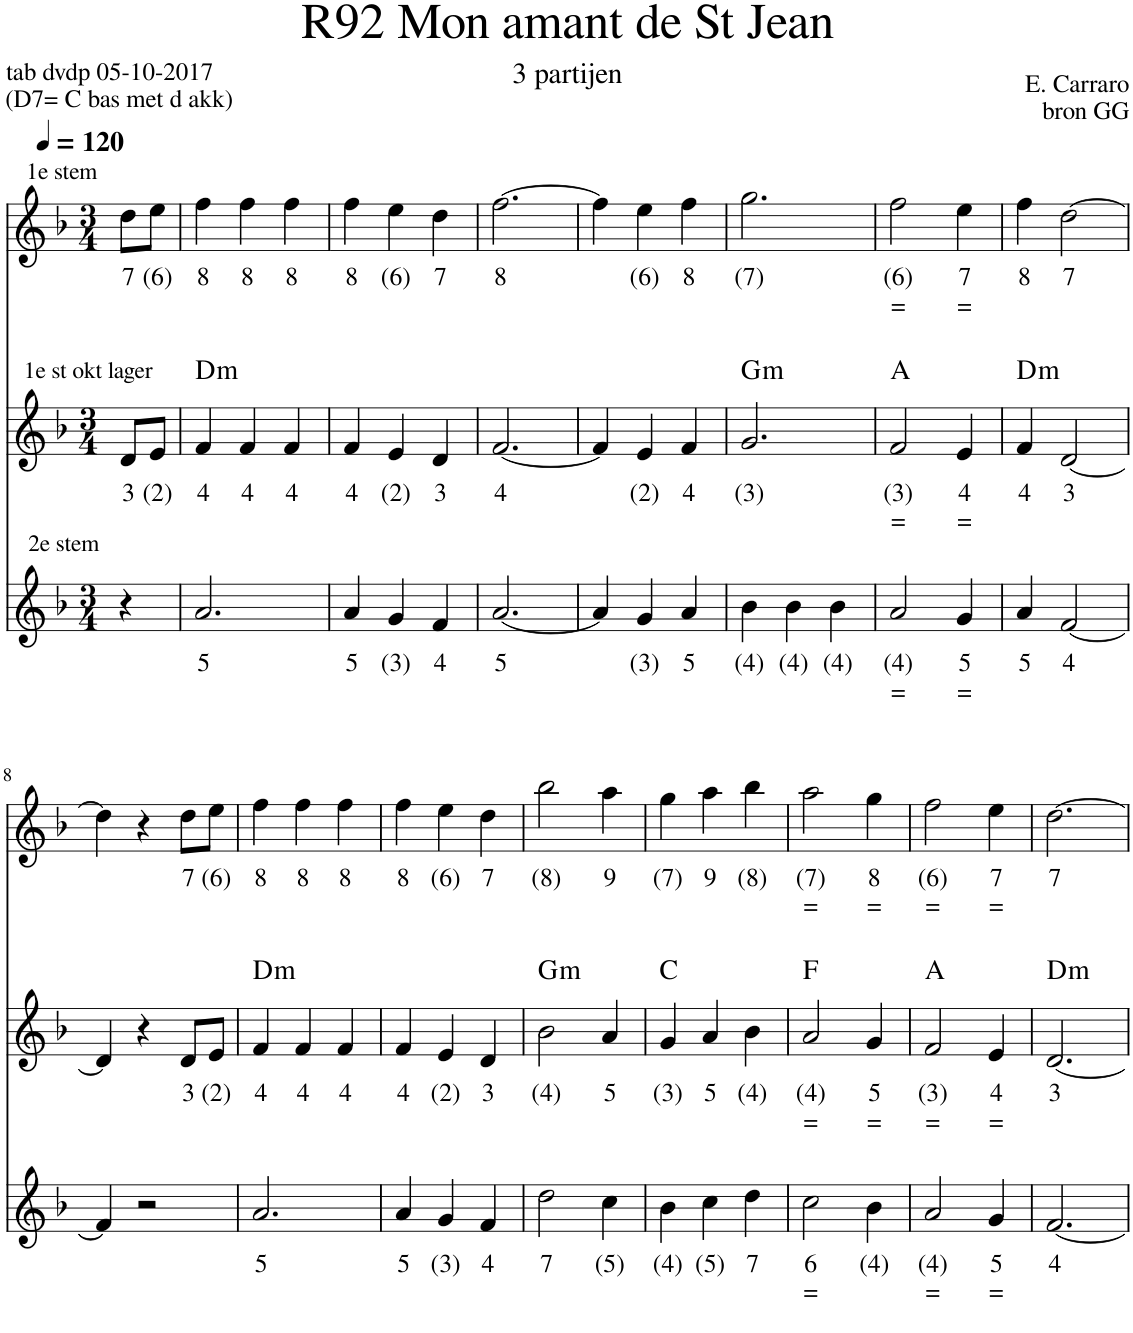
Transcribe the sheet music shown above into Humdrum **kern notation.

**kern	**text	**text	**kern	**text	**text	**harte	**kern	**text	**text
*part3	*part3	*part3	*part2	*part2	*part2	*part2	*part1	*part1	*part1
*staff3	*staff3	*staff3	*staff2	*staff2	*staff2	*	*staff1	*staff1	*staff1
*I"Stem	*	*	*I"Stem	*	*	*	*I"Stem	*	*
*clefG2	*	*	*clefG2	*	*	*	*clefG2	*	*
*k[b-]	*	*	*k[b-]	*	*	*	*k[b-]	*	*
*M3/4	*	*	*M3/4	*	*	*	*M3/4	*	*
*MM120	*	*	*MM120	*	*	*	*MM120	*	*
=	=	=	=	=	=	=	=	=	=
!	!	!	!	!	!	!	!LO:TX:a:t=1e stem	!	!
!	!	!	!LO:TX:a:t=1e st okt lager	!	!	!	!	!	!
!LO:TX:a:t=2e stem	!	!	!	!	!	!	!	!	!
!	!	!	!	!LO:LY:b	!	!	!	!LO:LY:b	!
4r	.	.	8d/L	3	.	.	8dd\L	7	.
!	!	!	!	!LO:LY:b	!	!	!	!LO:LY:b	!
.	.	.	8e/J	(2)	.	.	8ee\J	(6)	.
=1	=1	=1	=1	=1	=1	=1	=1	=1	=1
!	!LO:LY:b	!	!	!LO:LY:b	!	!LO:H:kt=m	!	!LO:LY:b	!
2.a/	5	.	4f/	4	.	D:min	4ff\	8	.
!	!	!	!	!LO:LY:b	!	!	!	!LO:LY:b	!
.	.	.	4f/	4	.	.	4ff\	8	.
!	!	!	!	!LO:LY:b	!	!	!	!LO:LY:b	!
.	.	.	4f/	4	.	.	4ff\	8	.
=2	=2	=2	=2	=2	=2	=2	=2	=2	=2
!	!LO:LY:b	!	!	!LO:LY:b	!	!	!	!LO:LY:b	!
4a/	5	.	4f/	4	.	.	4ff\	8	.
!	!LO:LY:b	!	!	!LO:LY:b	!	!	!	!LO:LY:b	!
4g/	(3)	.	4e/	(2)	.	.	4ee\	(6)	.
!	!LO:LY:b	!	!	!LO:LY:b	!	!	!	!LO:LY:b	!
4f/	4	.	4d/	3	.	.	4dd\	7	.
=3	=3	=3	=3	=3	=3	=3	=3	=3	=3
!	!LO:LY:b	!	!	!LO:LY:b	!	!	!	!LO:LY:b	!
[2.a/	5	.	[2.f/	4	.	.	[2.ff\	8	.
=4	=4	=4	=4	=4	=4	=4	=4	=4	=4
4a/]	.	.	4f/]	.	.	.	4ff\]	.	.
!	!LO:LY:b	!	!	!LO:LY:b	!	!	!	!LO:LY:b	!
4g/	(3)	.	4e/	(2)	.	.	4ee\	(6)	.
!	!LO:LY:b	!	!	!LO:LY:b	!	!	!	!LO:LY:b	!
4a/	5	.	4f/	4	.	.	4ff\	8	.
=5	=5	=5	=5	=5	=5	=5	=5	=5	=5
!	!LO:LY:b	!	!	!LO:LY:b	!	!LO:H:kt=m	!	!LO:LY:b	!
4b-\	(4)	.	2.g/	(3)	.	G:min	2.gg\	(7)	.
!	!LO:LY:b	!	!	!	!	!	!	!	!
4b-\	(4)	.	.	.	.	.	.	.	.
!	!LO:LY:b	!	!	!	!	!	!	!	!
4b-\	(4)	.	.	.	.	.	.	.	.
=6	=6	=6	=6	=6	=6	=6	=6	=6	=6
!	!LO:LY:b	!LO:LY:b	!	!LO:LY:b	!LO:LY:b	!	!	!LO:LY:b	!LO:LY:b
2a/	(4)	=	2f/	(3)	=	A:maj	2ff\	(6)	=
!	!LO:LY:b	!LO:LY:b	!	!LO:LY:b	!LO:LY:b	!	!	!LO:LY:b	!LO:LY:b
4g/	5	=	4e/	4	=	.	4ee\	7	=
=7	=7	=7	=7	=7	=7	=7	=7	=7	=7
!	!LO:LY:b	!	!	!LO:LY:b	!	!LO:H:kt=m	!	!LO:LY:b	!
4a/	5	.	4f/	4	.	D:min	4ff\	8	.
!	!LO:LY:b	!	!	!LO:LY:b	!	!	!	!LO:LY:b	!
[2f/	4	.	[2d/	3	.	.	[2dd\	7	.
!!LO:LB:g=z
=8	=8	=8	=8	=8	=8	=8	=8	=8	=8
4f/]	.	.	4d/]	.	.	.	4dd\]	.	.
2r	.	.	4r	.	.	.	4r	.	.
!	!	!	!	!LO:LY:b	!	!	!	!LO:LY:b	!
.	.	.	8d/L	3	.	.	8dd\L	7	.
!	!	!	!	!LO:LY:b	!	!	!	!LO:LY:b	!
.	.	.	8e/J	(2)	.	.	8ee\J	(6)	.
=9	=9	=9	=9	=9	=9	=9	=9	=9	=9
!	!LO:LY:b	!	!	!LO:LY:b	!	!LO:H:kt=m	!	!LO:LY:b	!
2.a/	5	.	4f/	4	.	D:min	4ff\	8	.
!	!	!	!	!LO:LY:b	!	!	!	!LO:LY:b	!
.	.	.	4f/	4	.	.	4ff\	8	.
!	!	!	!	!LO:LY:b	!	!	!	!LO:LY:b	!
.	.	.	4f/	4	.	.	4ff\	8	.
=10	=10	=10	=10	=10	=10	=10	=10	=10	=10
!	!LO:LY:b	!	!	!LO:LY:b	!	!	!	!LO:LY:b	!
4a/	5	.	4f/	4	.	.	4ff\	8	.
!	!LO:LY:b	!	!	!LO:LY:b	!	!	!	!LO:LY:b	!
4g/	(3)	.	4e/	(2)	.	.	4ee\	(6)	.
!	!LO:LY:b	!	!	!LO:LY:b	!	!	!	!LO:LY:b	!
4f/	4	.	4d/	3	.	.	4dd\	7	.
=11	=11	=11	=11	=11	=11	=11	=11	=11	=11
!	!LO:LY:b	!	!	!LO:LY:b	!	!LO:H:kt=m	!	!LO:LY:b	!
2dd\	7	.	2b-\	(4)	.	G:min	2bb-\	(8)	.
!	!LO:LY:b	!	!	!LO:LY:b	!	!	!	!LO:LY:b	!
4cc\	(5)	.	4a/	5	.	.	4aa\	9	.
=12	=12	=12	=12	=12	=12	=12	=12	=12	=12
!	!LO:LY:b	!	!	!LO:LY:b	!	!	!	!LO:LY:b	!
4b-\	(4)	.	4g/	(3)	.	C:maj	4gg\	(7)	.
!	!LO:LY:b	!	!	!LO:LY:b	!	!	!	!LO:LY:b	!
4cc\	(5)	.	4a/	5	.	.	4aa\	9	.
!	!LO:LY:b	!	!	!LO:LY:b	!	!	!	!LO:LY:b	!
4dd\	7	.	4b-\	(4)	.	.	4bb-\	(8)	.
=13	=13	=13	=13	=13	=13	=13	=13	=13	=13
!	!LO:LY:b	!LO:LY:b	!	!LO:LY:b	!LO:LY:b	!	!	!LO:LY:b	!LO:LY:b
2cc\	6	=	2a/	(4)	=	F:maj	2aa\	(7)	=
!	!LO:LY:b	!	!	!LO:LY:b	!LO:LY:b	!	!	!LO:LY:b	!LO:LY:b
4b-\	(4)	.	4g/	5	=	.	4gg\	8	=
=14	=14	=14	=14	=14	=14	=14	=14	=14	=14
!	!LO:LY:b	!LO:LY:b	!	!LO:LY:b	!LO:LY:b	!	!	!LO:LY:b	!LO:LY:b
2a/	(4)	=	2f/	(3)	=	A:maj	2ff\	(6)	=
!	!LO:LY:b	!LO:LY:b	!	!LO:LY:b	!LO:LY:b	!	!	!LO:LY:b	!LO:LY:b
4g/	5	=	4e/	4	=	.	4ee\	7	=
=15	=15	=15	=15	=15	=15	=15	=15	=15	=15
!	!LO:LY:b	!	!	!LO:LY:b	!	!LO:H:kt=m	!	!LO:LY:b	!
[2.f/	4	.	[2.d/	3	.	D:min	[2.dd\	7	.
=	=	=	=	=	=	=	=	=	=
*-	*-	*-	*-	*-	*-	*-	*-	*-	*-
